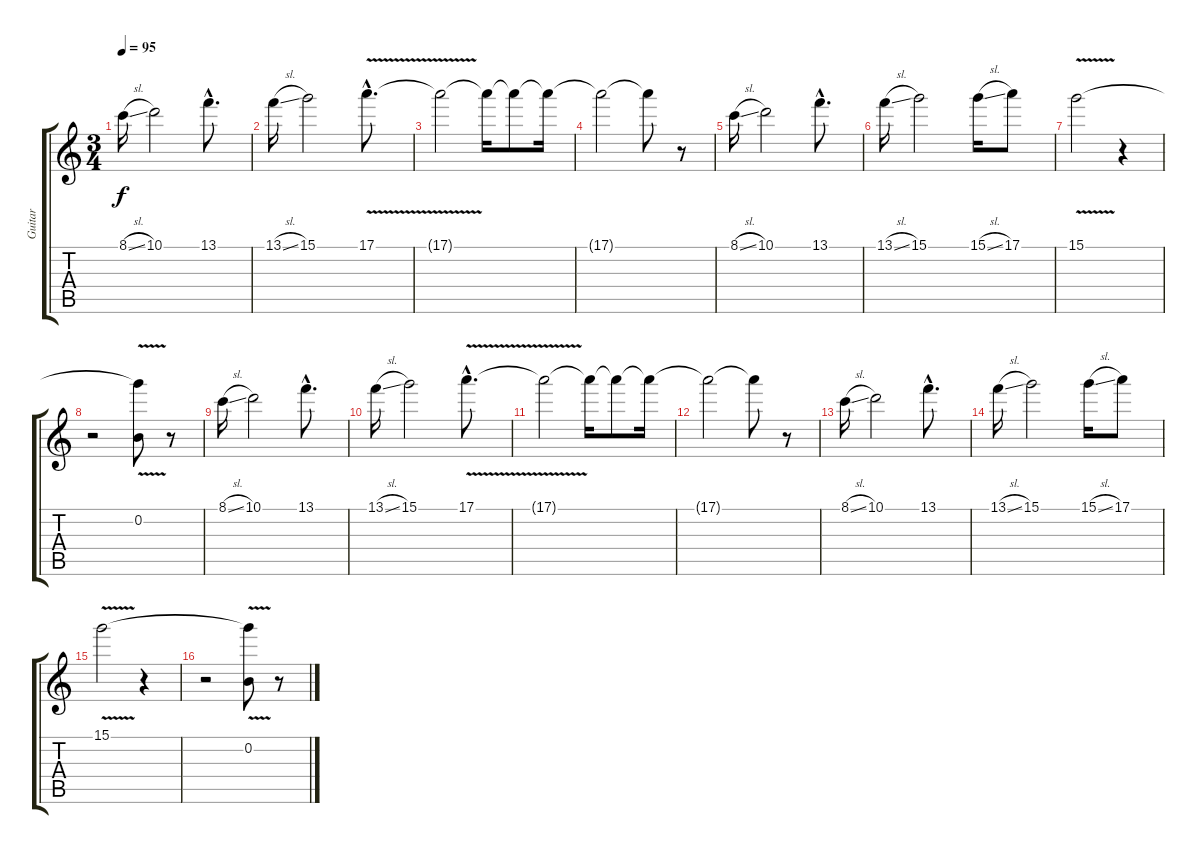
\track ("Guitar" "Guitar") {instrument overdrivenguitar}
\staff {score tabs}
\tuning (E4 B3 G3 D3 A2 E2) {hide}
\ts (3 4)
\tempo 95
\clef g2
\ks c
8.1{sl}.16{dy f} 10.1.2 13.1{hac}.8{d} |
13.1{sl}.16 15.1.2 17.1{v hac}.8{d} |
17.1{t}.2 17.1{t}.16 17.1{t}.8 17.1{t}.16 |
17.1{t}.2 17.1{t}.8 r.8 |
8.1{sl}.16 10.1.2 13.1{hac}.8{d} |
13.1{sl}.16 15.1.2 15.1{sl}.16 17.1.8 |
15.1{v}.2 r.4 |
r.2 (15.1{t} 0.2).8 r.8 |
8.1{sl}.16 10.1.2 13.1{hac}.8{d} |
13.1{sl}.16 15.1.2 17.1{v hac}.8{d} |
17.1{t}.2 17.1{t}.16 17.1{t}.8 17.1{t}.16 |
17.1{t}.2 17.1{t}.8 r.8 |
8.1{sl}.16 10.1.2 13.1{hac}.8{d} |
13.1{sl}.16 15.1.2 15.1{sl}.16 17.1.8 |
15.1{v}.2 r.4 |
r.2 (15.1{t} 0.2).8 r.8
